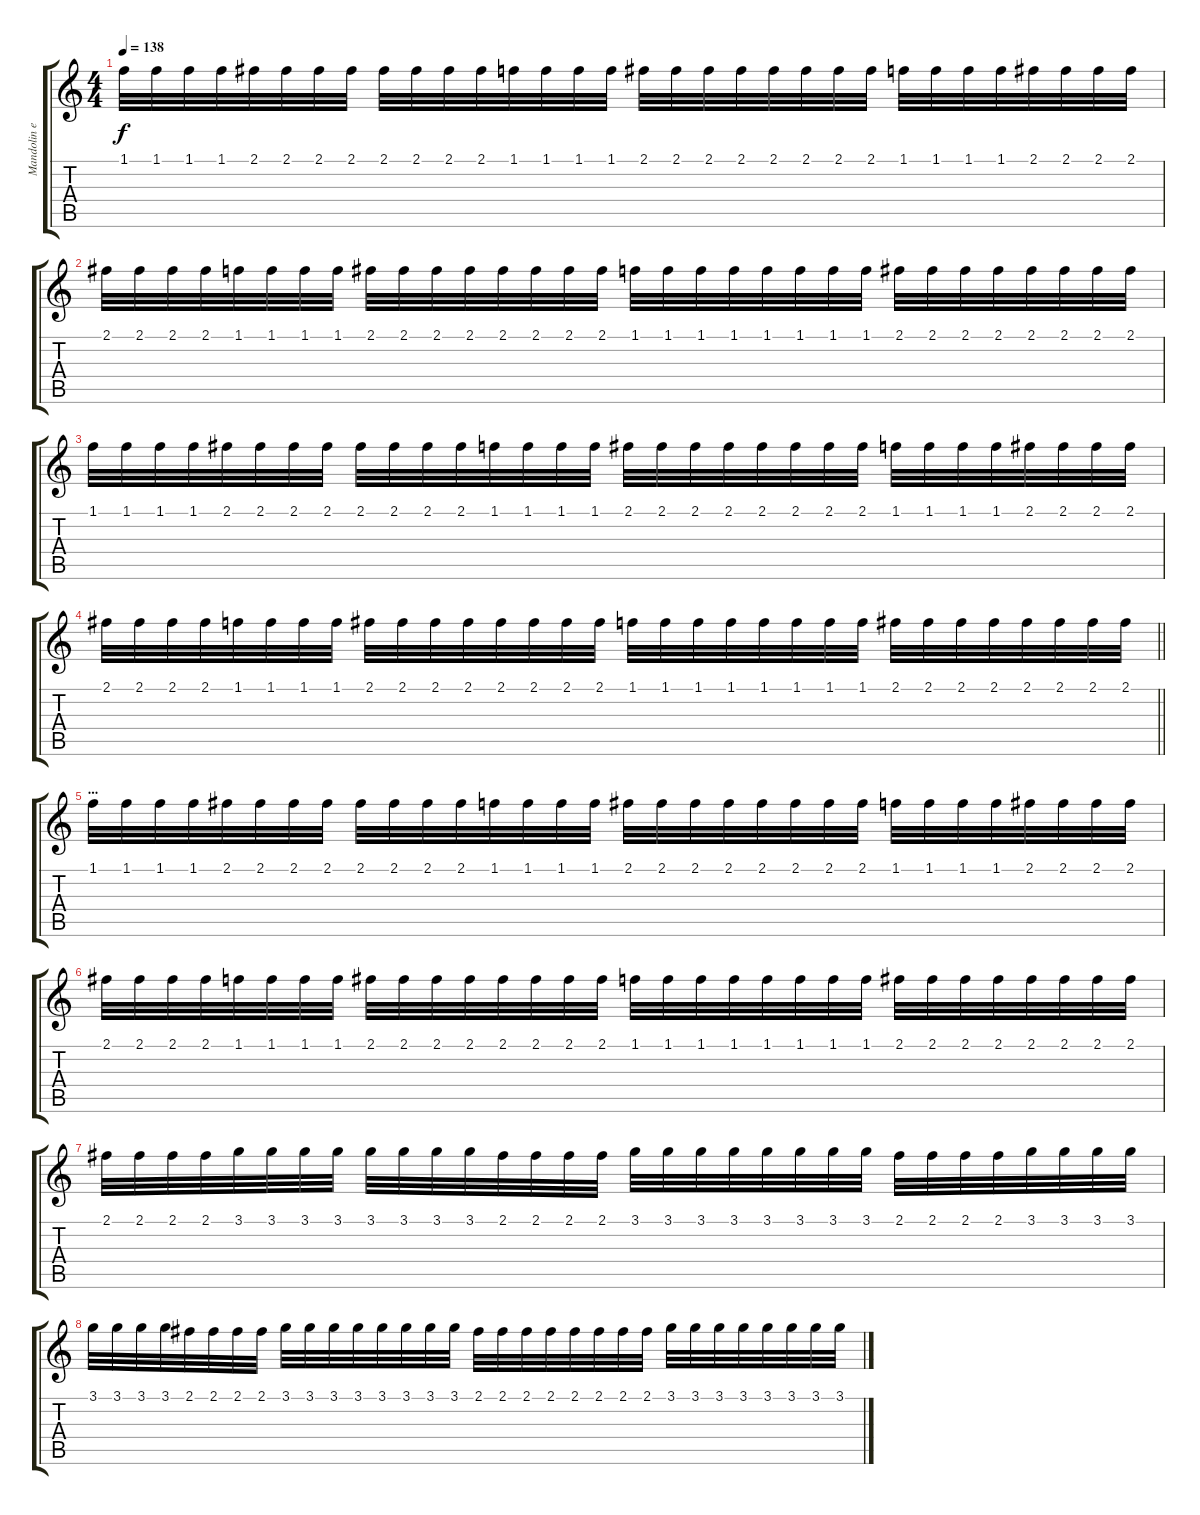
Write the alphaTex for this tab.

\track ("Mandolin effect" "Mandolin e") {instrument acousticguitarsteel}
\staff {score tabs}
\tuning (E4 B3 G3 D3 A2 E2) {hide}
\ts (4 4)
\tempo 138
\clef g2
\ks c
1.1.32{dy f volume 5} 1.1.32 1.1.32 1.1.32 2.1.32 2.1.32 2.1.32 2.1.32 2.1.32 2.1.32 2.1.32 2.1.32 1.1.32 1.1.32 1.1.32 1.1.32 2.1.32 2.1.32 2.1.32 2.1.32 2.1.32 2.1.32 2.1.32 2.1.32 1.1.32 1.1.32 1.1.32 1.1.32 2.1.32 2.1.32 2.1.32 2.1.32 |
2.1.32 2.1.32 2.1.32 2.1.32 1.1.32 1.1.32 1.1.32 1.1.32 2.1.32 2.1.32 2.1.32 2.1.32 2.1.32 2.1.32 2.1.32 2.1.32 1.1.32 1.1.32 1.1.32 1.1.32 1.1.32 1.1.32 1.1.32 1.1.32 2.1.32 2.1.32 2.1.32 2.1.32 2.1.32 2.1.32 2.1.32 2.1.32 |
1.1.32 1.1.32 1.1.32 1.1.32 2.1.32 2.1.32 2.1.32 2.1.32 2.1.32 2.1.32 2.1.32 2.1.32 1.1.32 1.1.32 1.1.32 1.1.32 2.1.32 2.1.32 2.1.32 2.1.32 2.1.32 2.1.32 2.1.32 2.1.32 1.1.32 1.1.32 1.1.32 1.1.32 2.1.32 2.1.32 2.1.32 2.1.32 |
\barLineRight lightlight
2.1.32 2.1.32 2.1.32 2.1.32 1.1.32 1.1.32 1.1.32 1.1.32 2.1.32 2.1.32 2.1.32 2.1.32 2.1.32 2.1.32 2.1.32 2.1.32 1.1.32 1.1.32 1.1.32 1.1.32 1.1.32 1.1.32 1.1.32 1.1.32 2.1.32 2.1.32 2.1.32 2.1.32 2.1.32 2.1.32 2.1.32 2.1.32 |
\section ("" "...")
1.1.32{volume 3} 1.1.32 1.1.32 1.1.32 2.1.32 2.1.32 2.1.32 2.1.32 2.1.32 2.1.32 2.1.32 2.1.32 1.1.32 1.1.32 1.1.32 1.1.32 2.1.32 2.1.32 2.1.32 2.1.32 2.1.32 2.1.32 2.1.32 2.1.32 1.1.32 1.1.32 1.1.32 1.1.32 2.1.32 2.1.32 2.1.32 2.1.32 |
2.1.32 2.1.32 2.1.32 2.1.32 1.1.32 1.1.32 1.1.32 1.1.32 2.1.32 2.1.32 2.1.32 2.1.32 2.1.32 2.1.32 2.1.32 2.1.32 1.1.32 1.1.32 1.1.32 1.1.32 1.1.32 1.1.32 1.1.32 1.1.32 2.1.32 2.1.32 2.1.32 2.1.32 2.1.32 2.1.32 2.1.32 2.1.32 |
2.1.32 2.1.32 2.1.32 2.1.32 3.1.32 3.1.32 3.1.32 3.1.32 3.1.32 3.1.32 3.1.32 3.1.32 2.1.32 2.1.32 2.1.32 2.1.32 3.1.32 3.1.32 3.1.32 3.1.32 3.1.32 3.1.32 3.1.32 3.1.32 2.1.32 2.1.32 2.1.32 2.1.32 3.1.32 3.1.32 3.1.32 3.1.32 |
3.1.32 3.1.32 3.1.32 3.1.32 2.1.32 2.1.32 2.1.32 2.1.32 3.1.32 3.1.32 3.1.32 3.1.32 3.1.32 3.1.32 3.1.32 3.1.32 2.1.32 2.1.32 2.1.32 2.1.32 2.1.32 2.1.32 2.1.32 2.1.32 3.1.32 3.1.32 3.1.32 3.1.32 3.1.32 3.1.32 3.1.32 3.1.32
